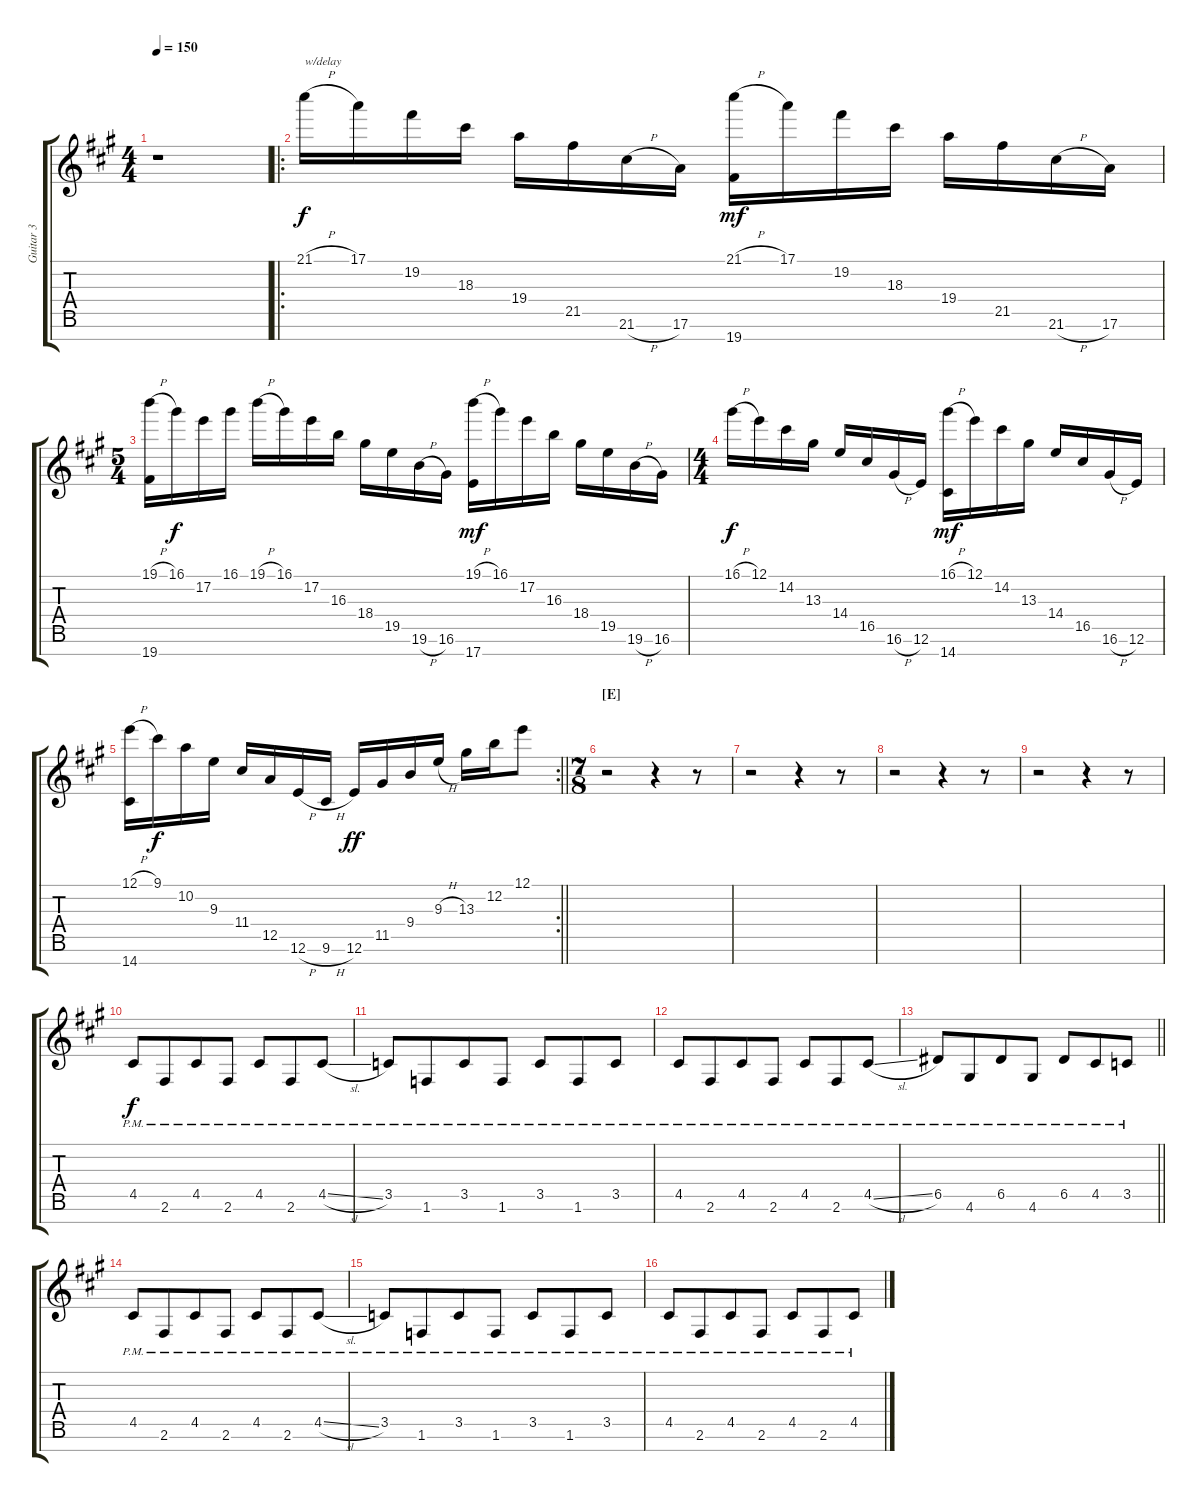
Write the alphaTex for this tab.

\track ("Guitar 3" "Guitar 3") {instrument distortionguitar}
\staff {score tabs}
\tuning (E4 B3 G3 D3 A2 E2 B1) {hide}
\ts (4 4)
\tempo 150
\clef g2
\ks f#minor
r.1{dy f} |
\ro
21.1{h}.16{txt "w/delay"} 17.1.16 19.2.16 18.3.16 19.4.16 21.5.16 21.6{h}.16 17.6.16 (21.1{h} 19.7).16{dy mf} 17.1.16 19.2.16 18.3.16 19.4.16 21.5.16 21.6{h}.16 17.6.16 |
\ts (5 4)
(19.1{h} 19.7).16 16.1.16{dy f} 17.2.16 16.1.16 19.1{h}.16 16.1.16 17.2.16 16.3.16 18.4.16 19.5.16 19.6{h}.16 16.6.16 (19.1{h} 17.7).16{dy mf} 16.1.16 17.2.16 16.3.16 18.4.16 19.5.16 19.6{h}.16 16.6.16 |
\ts (4 4)
16.1{h}.16{dy f} 12.1.16 14.2.16 13.3.16 14.4.16 16.5.16 16.6{h}.16 12.6.16 (16.1{h} 14.7).16{dy mf} 12.1.16 14.2.16 13.3.16 14.4.16 16.5.16 16.6{h}.16 12.6.16 |
\rc 2
\barLineRight lightlight
(12.1{h} 14.7).16 9.1.16{dy f} 10.2.16 9.3.16 11.4.16 12.5.16 12.6{h}.16 9.6{h}.16 12.6.16{dy ff} 11.5.16 9.4.16 9.3{h}.16 13.3.16 12.2.16 12.1.8 |
\ts (7 8)
\section ("" "[E]")
r.2 r.4 r.8 |
r.2 r.4 r.8 |
r.2 r.4 r.8 |
r.2 r.4 r.8 |
4.5{pm}.8{dy f} 2.6{pm}.8 4.5{pm}.8 2.6{pm}.8 4.5{pm}.8 2.6{pm}.8 4.5{sl pm}.8 |
3.5{pm}.8 1.6{pm}.8 3.5{pm}.8 1.6{pm}.8 3.5{pm}.8 1.6{pm}.8 3.5{pm}.8 |
4.5{pm}.8 2.6{pm}.8 4.5{pm}.8 2.6{pm}.8 4.5{pm}.8 2.6{pm}.8 4.5{sl pm}.8 |
\barLineRight lightlight
6.5{pm}.8 4.6{pm}.8 6.5{pm}.8 4.6{pm}.8 6.5{pm}.8 4.5{pm}.8 3.5{pm}.8 |
4.5{pm}.8 2.6{pm}.8 4.5{pm}.8 2.6{pm}.8 4.5{pm}.8 2.6{pm}.8 4.5{sl pm}.8 |
3.5{pm}.8 1.6{pm}.8 3.5{pm}.8 1.6{pm}.8 3.5{pm}.8 1.6{pm}.8 3.5{pm}.8 |
4.5{pm}.8 2.6{pm}.8 4.5{pm}.8 2.6{pm}.8 4.5{pm}.8 2.6{pm}.8 4.5{sl pm}.8
